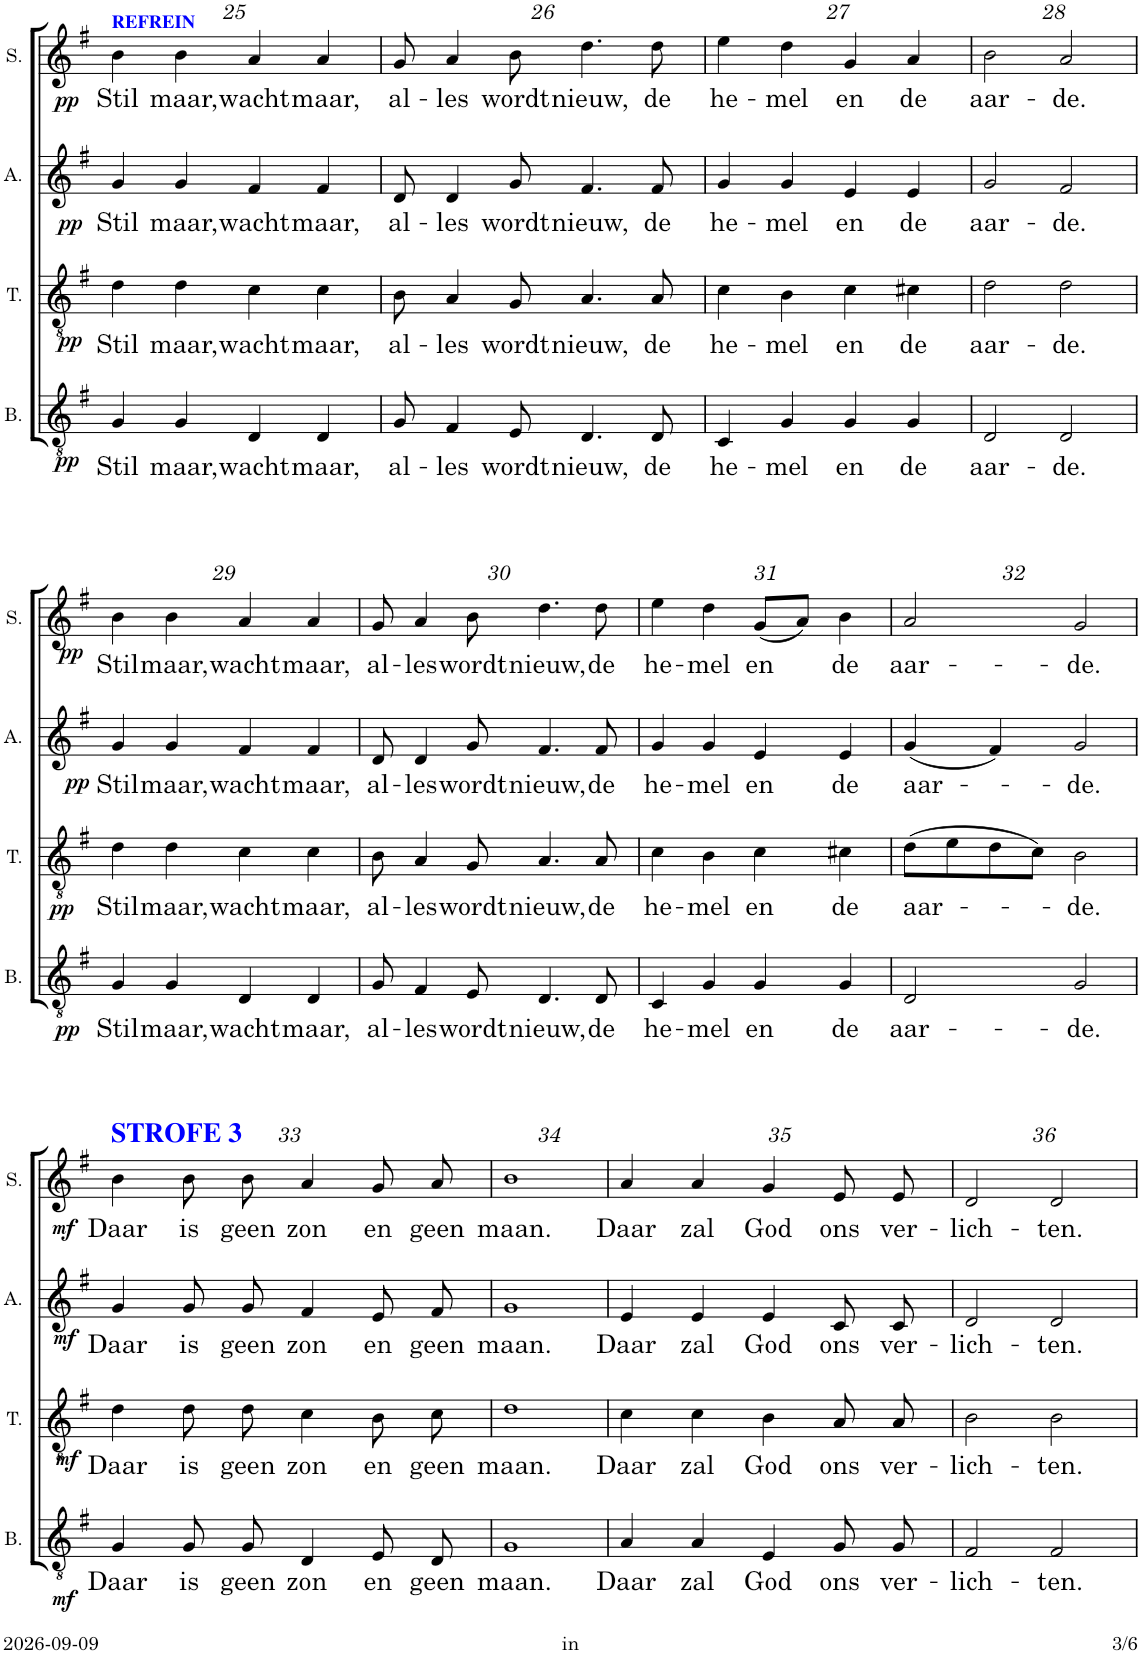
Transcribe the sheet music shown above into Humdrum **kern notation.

**kern	**text	**dynam	**kern	**text	**dynam	**kern	**text	**dynam	**kern	**text	**dynam
*part4	*part4	*part4	*part3	*part3	*part3	*part2	*part2	*part2	*part1	*part1	*part1
*staff4	*staff4	*staff4	*staff3	*staff3	*staff3	*staff2	*staff2	*staff2	*staff1	*staff1	*staff1
*I"Bass	*	*	*I"Tenor	*	*	*I"Alto	*	*	*I"Soprano	*	*
*I'B.	*	*	*I'T.	*	*	*I'A.	*	*	*I'S.	*	*
!!LO:PB:g=z
*clefGv2	*	*	*clefGv2	*	*	*clefG2	*	*	*clefG2	*	*
*k[f#]	*	*	*k[f#]	*	*	*k[f#]	*	*	*k[f#]	*	*
*M2/2	*	*	*M2/2	*	*	*M2/2	*	*	*M2/2	*	*
*met(c|)	*	*	*met(c|)	*	*	*met(c|)	*	*	*met(c|)	*	*
=25	=25	=25	=25	=25	=25	=25	=25	=25	=25	=25	=25
!	!	!	!	!	!	!	!	!	!LO:TX:a:B:color=#0000FF:t=REFREIN	!	!
!	!LO:LY:b	!LO:DY:b	!	!LO:LY:b	!LO:DY:b	!	!LO:LY:b	!LO:DY:b	!	!LO:LY:b	!LO:DY:b
4G/	Stil	pp	4d\	Stil	pp	4g/	Stil	pp	4b\	Stil	pp
!	!LO:LY:b	!	!	!LO:LY:b	!	!	!LO:LY:b	!	!	!LO:LY:b	!
4G/	maar,	.	4d\	maar,	.	4g/	maar,	.	4b\	maar,	.
!	!LO:LY:b	!	!	!LO:LY:b	!	!	!LO:LY:b	!	!	!LO:LY:b	!
4D/	wacht	.	4c\	wacht	.	4f#/	wacht	.	4a/	wacht	.
!	!LO:LY:b	!	!	!LO:LY:b	!	!	!LO:LY:b	!	!	!LO:LY:b	!
4D/	maar,	.	4c\	maar,	.	4f#/	maar,	.	4a/	maar,	.
=26	=26	=26	=26	=26	=26	=26	=26	=26	=26	=26	=26
!	!LO:LY:b	!	!	!LO:LY:b	!	!	!LO:LY:b	!	!	!LO:LY:b	!
8G/	al-	.	8B\	al-	.	8d/	al-	.	8g/	al-	.
!	!LO:LY:b	!	!	!LO:LY:b	!	!	!LO:LY:b	!	!	!LO:LY:b	!
4F#/	-les	.	4A/	-les	.	4d/	-les	.	4a/	-les	.
!	!LO:LY:b	!	!	!LO:LY:b	!	!	!LO:LY:b	!	!	!LO:LY:b	!
8E/	wordt	.	8G/	wordt	.	8g/	wordt	.	8b\	wordt	.
!	!LO:LY:b	!	!	!LO:LY:b	!	!	!LO:LY:b	!	!	!LO:LY:b	!
4.D/	nieuw,	.	4.A/	nieuw,	.	4.f#/	nieuw,	.	4.dd\	nieuw,	.
!	!LO:LY:b	!	!	!LO:LY:b	!	!	!LO:LY:b	!	!	!LO:LY:b	!
8D/	de	.	8A/	de	.	8f#/	de	.	8dd\	de	.
=27	=27	=27	=27	=27	=27	=27	=27	=27	=27	=27	=27
!	!LO:LY:b	!	!	!LO:LY:b	!	!	!LO:LY:b	!	!	!LO:LY:b	!
4C/	he-	.	4c\	he-	.	4g/	he-	.	4ee\	he-	.
!	!LO:LY:b	!	!	!LO:LY:b	!	!	!LO:LY:b	!	!	!LO:LY:b	!
4G/	-mel	.	4B\	-mel	.	4g/	-mel	.	4dd\	-mel	.
!	!LO:LY:b	!	!	!LO:LY:b	!	!	!LO:LY:b	!	!	!LO:LY:b	!
4G/	en	.	4c\	en	.	4e/	en	.	4g/	en	.
!	!LO:LY:b	!	!	!LO:LY:b	!	!	!LO:LY:b	!	!	!LO:LY:b	!
4G/	de	.	4c#X\	de	.	4e/	de	.	4a/	de	.
=28	=28	=28	=28	=28	=28	=28	=28	=28	=28	=28	=28
!	!LO:LY:b	!	!	!LO:LY:b	!	!	!LO:LY:b	!	!	!LO:LY:b	!
2D/	aar-	.	2d\	aar-	.	2g/	aar-	.	2b\	aar-	.
!	!LO:LY:b	!	!	!LO:LY:b	!	!	!LO:LY:b	!	!	!LO:LY:b	!
2D/	-de.	.	2d\	-de.	.	2f#/	-de.	.	2a/	-de.	.
!!LO:LB:g=z
=29	=29	=29	=29	=29	=29	=29	=29	=29	=29	=29	=29
!	!LO:LY:b	!LO:DY:b	!	!LO:LY:b	!LO:DY:b	!	!LO:LY:b	!LO:DY:b	!	!LO:LY:b	!LO:DY:b
4G/	Stil	pp	4d\	Stil	pp	4g/	Stil	pp	4b\	Stil	pp
!	!LO:LY:b	!	!	!LO:LY:b	!	!	!LO:LY:b	!	!	!LO:LY:b	!
4G/	maar,	.	4d\	maar,	.	4g/	maar,	.	4b\	maar,	.
!	!LO:LY:b	!	!	!LO:LY:b	!	!	!LO:LY:b	!	!	!LO:LY:b	!
4D/	wacht	.	4c\	wacht	.	4f#/	wacht	.	4a/	wacht	.
!	!LO:LY:b	!	!	!LO:LY:b	!	!	!LO:LY:b	!	!	!LO:LY:b	!
4D/	maar,	.	4c\	maar,	.	4f#/	maar,	.	4a/	maar,	.
=30	=30	=30	=30	=30	=30	=30	=30	=30	=30	=30	=30
!	!LO:LY:b	!	!	!LO:LY:b	!	!	!LO:LY:b	!	!	!LO:LY:b	!
8G/	al-	.	8B\	al-	.	8d/	al-	.	8g/	al-	.
!	!LO:LY:b	!	!	!LO:LY:b	!	!	!LO:LY:b	!	!	!LO:LY:b	!
4F#/	-les	.	4A/	-les	.	4d/	-les	.	4a/	-les	.
!	!LO:LY:b	!	!	!LO:LY:b	!	!	!LO:LY:b	!	!	!LO:LY:b	!
8E/	wordt	.	8G/	wordt	.	8g/	wordt	.	8b\	wordt	.
!	!LO:LY:b	!	!	!LO:LY:b	!	!	!LO:LY:b	!	!	!LO:LY:b	!
4.D/	nieuw,	.	4.A/	nieuw,	.	4.f#/	nieuw,	.	4.dd\	nieuw,	.
!	!LO:LY:b	!	!	!LO:LY:b	!	!	!LO:LY:b	!	!	!LO:LY:b	!
8D/	de	.	8A/	de	.	8f#/	de	.	8dd\	de	.
=31	=31	=31	=31	=31	=31	=31	=31	=31	=31	=31	=31
!	!LO:LY:b	!	!	!LO:LY:b	!	!	!LO:LY:b	!	!	!LO:LY:b	!
4C/	he-	.	4c\	he-	.	4g/	he-	.	4ee\	he-	.
!	!LO:LY:b	!	!	!LO:LY:b	!	!	!LO:LY:b	!	!	!LO:LY:b	!
4G/	-mel	.	4B\	-mel	.	4g/	-mel	.	4dd\	-mel	.
!	!LO:LY:b	!	!	!LO:LY:b	!	!	!LO:LY:b	!	!	!LO:LY:b	!
4G/	en	.	4c\	en	.	4e/	en	.	(8g/L	en	.
.	.	.	.	.	.	.	.	.	8a/J)	.	.
!	!LO:LY:b	!	!	!LO:LY:b	!	!	!LO:LY:b	!	!	!LO:LY:b	!
4G/	-de	.	4c#X\	-de	.	4e/	-de	.	4b\	-de	.
=32	=32	=32	=32	=32	=32	=32	=32	=32	=32	=32	=32
!	!LO:LY:b	!	!	!LO:LY:b	!	!	!LO:LY:b	!	!	!LO:LY:b	!
2D/	aar-	.	(8d\L	aar-	.	(4g/	aar-	.	2a/	aar-	.
.	.	.	8e\	.	.	.	.	.	.	.	.
.	.	.	8d\	.	.	4f#/)	.	.	.	.	.
.	.	.	8c\J)	.	.	.	.	.	.	.	.
!	!LO:LY:b	!	!	!LO:LY:b	!	!	!LO:LY:b	!	!	!LO:LY:b	!
2G/	-de.	.	2B\	-de.	.	2g/	-de.	.	2g/	-de.	.
!!LO:LB:g=z
=33	=33	=33	=33	=33	=33	=33	=33	=33	=33	=33	=33
!	!	!	!	!	!	!	!	!	!LO:TX:a:B:color=#0000FF:t=STROFE 3	!	!
!	!LO:LY:b	!LO:DY:b	!	!LO:LY:b	!LO:DY:b	!	!LO:LY:b	!LO:DY:b	!	!LO:LY:b	!LO:DY:b
4G/	Daar	mf	4d\	Daar	mf	4g/	Daar	mf	4b\	Daar	mf
!	!LO:LY:b	!	!	!LO:LY:b	!	!	!LO:LY:b	!	!	!LO:LY:b	!
8G/L	is	.	8d\	is	.	8g/L	is	.	8b\	is	.
!	!LO:LY:b	!	!	!LO:LY:b	!	!	!LO:LY:b	!	!	!LO:LY:b	!
8G/J	geen	.	8d\	geen	.	8g/J	geen	.	8b\	geen	.
!	!LO:LY:b	!	!	!LO:LY:b	!	!	!LO:LY:b	!	!	!LO:LY:b	!
4D/	zon	.	4c\	zon	.	4f#/	zon	.	4a/	zon	.
!	!LO:LY:b	!	!	!LO:LY:b	!	!	!LO:LY:b	!	!	!LO:LY:b	!
8E/L	en	.	8B\	en	.	8e/L	en	.	8g/	en	.
!	!LO:LY:b	!	!	!LO:LY:b	!	!	!LO:LY:b	!	!	!LO:LY:b	!
8D/J	geen	.	8c\	geen	.	8f#/J	geen	.	8a/	geen	.
=34	=34	=34	=34	=34	=34	=34	=34	=34	=34	=34	=34
!	!LO:LY:b	!	!	!LO:LY:b	!	!	!LO:LY:b	!	!	!LO:LY:b	!
1G	maan.	.	1d	maan.	.	1g	maan.	.	1b	maan.	.
=35	=35	=35	=35	=35	=35	=35	=35	=35	=35	=35	=35
!	!LO:LY:b	!	!	!LO:LY:b	!	!	!LO:LY:b	!	!	!LO:LY:b	!
4A/	Daar	.	4c\	Daar	.	4e/	Daar	.	4a/	Daar	.
!	!LO:LY:b	!	!	!LO:LY:b	!	!	!LO:LY:b	!	!	!LO:LY:b	!
4A/	zal	.	4c\	zal	.	4e/	zal	.	4a/	zal	.
!	!LO:LY:b	!	!	!LO:LY:b	!	!	!LO:LY:b	!	!	!LO:LY:b	!
4E/	God	.	4B\	God	.	4e/	God	.	4g/	God	.
!	!LO:LY:b	!	!	!LO:LY:b	!	!	!LO:LY:b	!	!	!LO:LY:b	!
8G/L	ons	.	8A/	ons	.	8c/L	ons	.	8e/	ons	.
!	!LO:LY:b	!	!	!LO:LY:b	!	!	!LO:LY:b	!	!	!LO:LY:b	!
8G/J	ver-	.	8A/	ver-	.	8c/J	ver-	.	8e/	ver-	.
=36	=36	=36	=36	=36	=36	=36	=36	=36	=36	=36	=36
!	!LO:LY:b	!	!	!LO:LY:b	!	!	!LO:LY:b	!	!	!LO:LY:b	!
2F#/	-lich-	.	2B\	-lich-	.	2d/	-lich-	.	2d/	-lich-	.
!	!LO:LY:b	!	!	!LO:LY:b	!	!	!LO:LY:b	!	!	!LO:LY:b	!
2F#/	-ten.	.	2B\	-ten.	.	2d/	-ten.	.	2d/	-ten.	.
=	=	=	=	=	=	=	=	=	=	=	=
*-	*-	*-	*-	*-	*-	*-	*-	*-	*-	*-	*-
